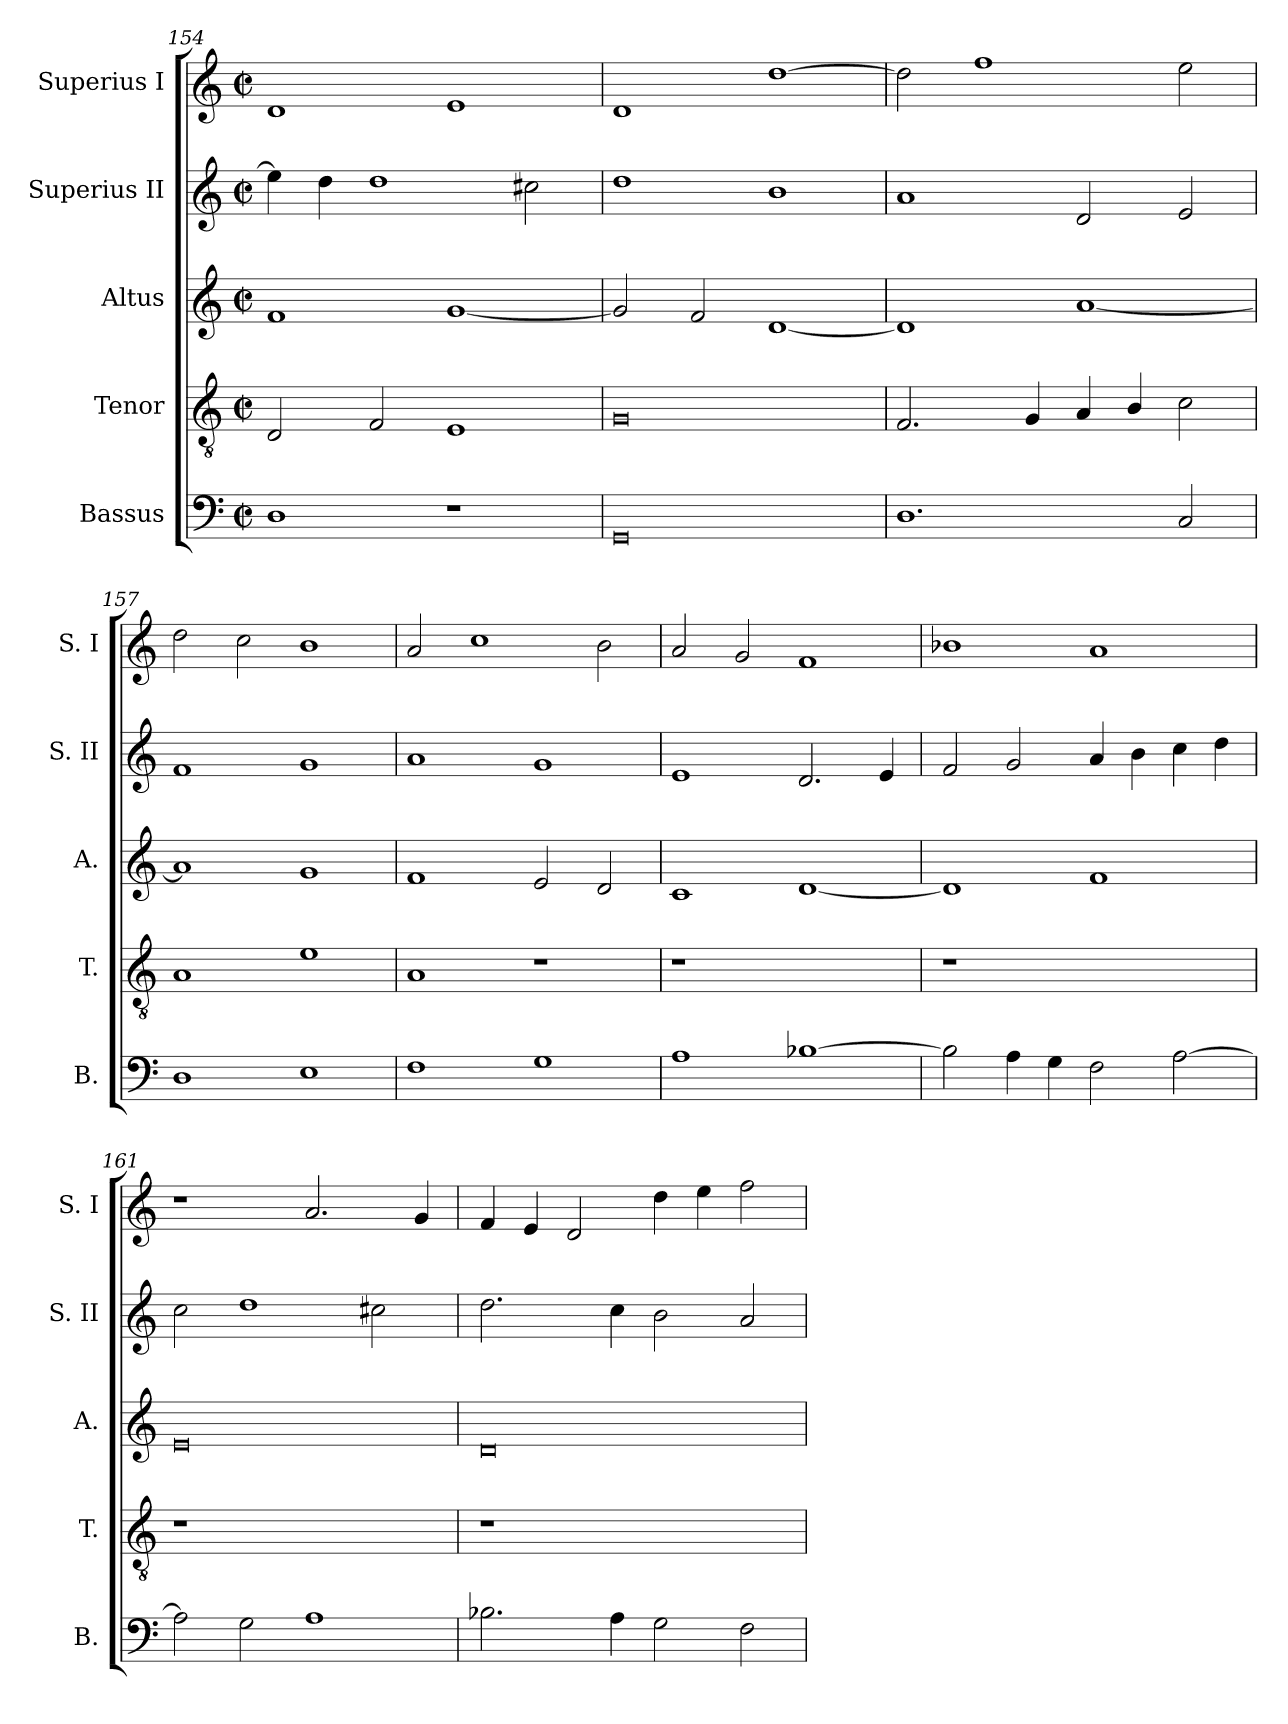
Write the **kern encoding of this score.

**kern	**kern	**kern	**kern	**kern
*part5	*part4	*part3	*part2	*part1
*staff5	*staff4	*staff3	*staff2	*staff1
*I"Bassus	*I"Tenor	*I"Altus	*I"Superius II	*I"Superius I
*I'B.	*I'T.	*I'A.	*I'S. II	*I'S. I
!!LO:PB:g=z
*clefF4	*clefGv2	*clefG2	*clefG2	*clefG2
*	*ITrd7c12	*	*	*
*k[]	*k[]	*k[]	*k[]	*k[]
*C:	*C:	*C:	*C:	*C:
*M2/2	*M2/2	*M2/2	*M2/2	*M2/2
*met(c|)	*met(c|)	*met(c|)	*met(c|)	*met(c|)
=154	=154	=154	=154	=154
1Di	2DDi/	1fi	4eei\]	1di
.	.	.	4ddi\	.
.	2FFi/	.	1ddi	.
1r	1EEi	[<1gi	.	1ei
.	.	.	2cc#Xi\	.
=155	=155	=155	=155	=155
0GGi	0GGi	2gi/]	1ddi	1di
.	.	2fi/	.	.
.	.	[<1di	1bi	[>1ddi
=156	=156	=156	=156	=156
1.Di	2.FFi/	1di]	1ai	2ddi\]
.	.	.	.	1ffi
.	4GGi/	.	.	.
.	4AAi/	[<1ai	2di/	.
.	4BBi/	.	.	.
2Ci/	2Ci\	.	2ei/	2eei\
=157	=157	=157	=157	=157
1Di	1AAi	1ai]	1fi	2ddi\
.	.	.	.	2cci\
1Ei	1Ei	1gi	1gi	1bi
=158	=158	=158	=158	=158
1Fi	1AAi	1fi	1ai	2ai/
.	.	.	.	1cci
1Gi	1r	2ei/	1gi	.
.	.	2di/	.	2bi\
!!LO:LB:g=z
=159	=159	=159	=159	=159
!	!LO:N:vis=1	!	!	!
1Ai	1r	1ci	1ei	2ai/
.	.	.	.	2gi/
[>1B-Xi	1ryy	[<1di	2.di/	1fi
.	.	.	4ei/	.
=160	=160	=160	=160	=160
!	!LO:N:vis=1	!	!	!
2B-i\]	1r	1di]	2fi/	1b-Xi
4Ai\	.	.	2gi/	.
4Gi\	.	.	.	.
2Fi\	1ryy	1fi	4ai/	1ai
.	.	.	4bi\	.
[>2Ai\	.	.	4cci\	.
.	.	.	4ddi\	.
=161	=161	=161	=161	=161
!	!LO:N:vis=1	!	!	!
2Ai\]	1r	0ei	2cci\	1r
2Gi\	.	.	1ddi	.
1Ai	1ryy	.	.	2.ai/
.	.	.	2cc#Xi\	.
.	.	.	.	4gi/
=162	=162	=162	=162	=162
!	!LO:N:vis=1	!	!	!
2.B-Xi\	1r	0di	2.ddi\	4fi/
.	.	.	.	4ei/
.	.	.	.	2di/
4Ai\	.	.	4cci\	.
2Gi\	1ryy	.	2bi\	4ddi\
.	.	.	.	4eei\
2Fi\	.	.	2ai/	2ffi\
=	=	=	=	=
*-	*-	*-	*-	*-
